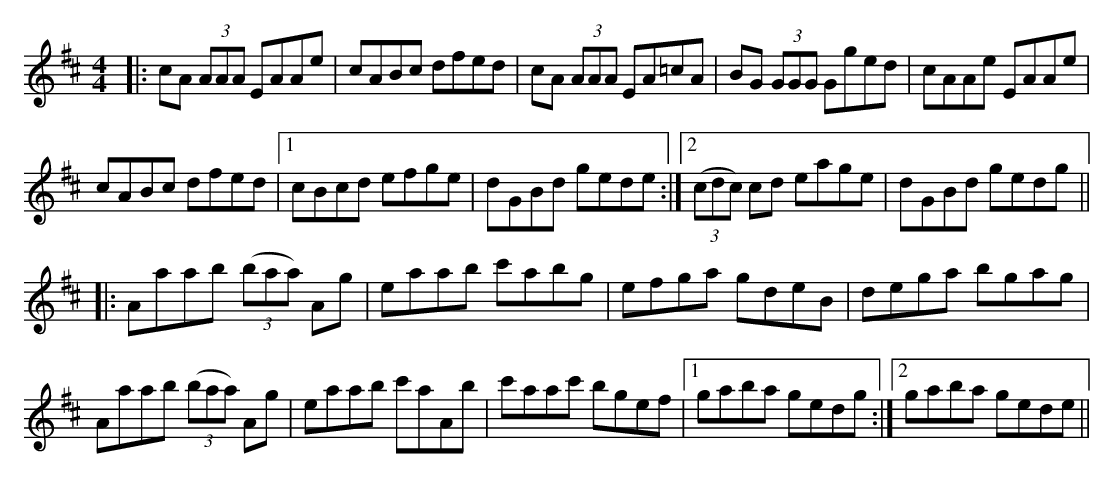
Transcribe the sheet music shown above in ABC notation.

X:1
M:4/4
K:Amix
|:cA (3AAA EAAe|cABc dfed|cA (3AAA EA=cA|BG (3GGG Gged|cAAe EAAe|
cABc dfed|1 cBcd efge|dGBd gede:|2 (3(cdc) cd eage|dGBd gedg||
|:Aaab (3(baa) Ag|eaab c'abg|efga gdeB|dega bgag|
Aaab (3(baa) Ag|eaab c'aAb|c'aac' bgef|1 gaba gedg:|2 gaba gede||
